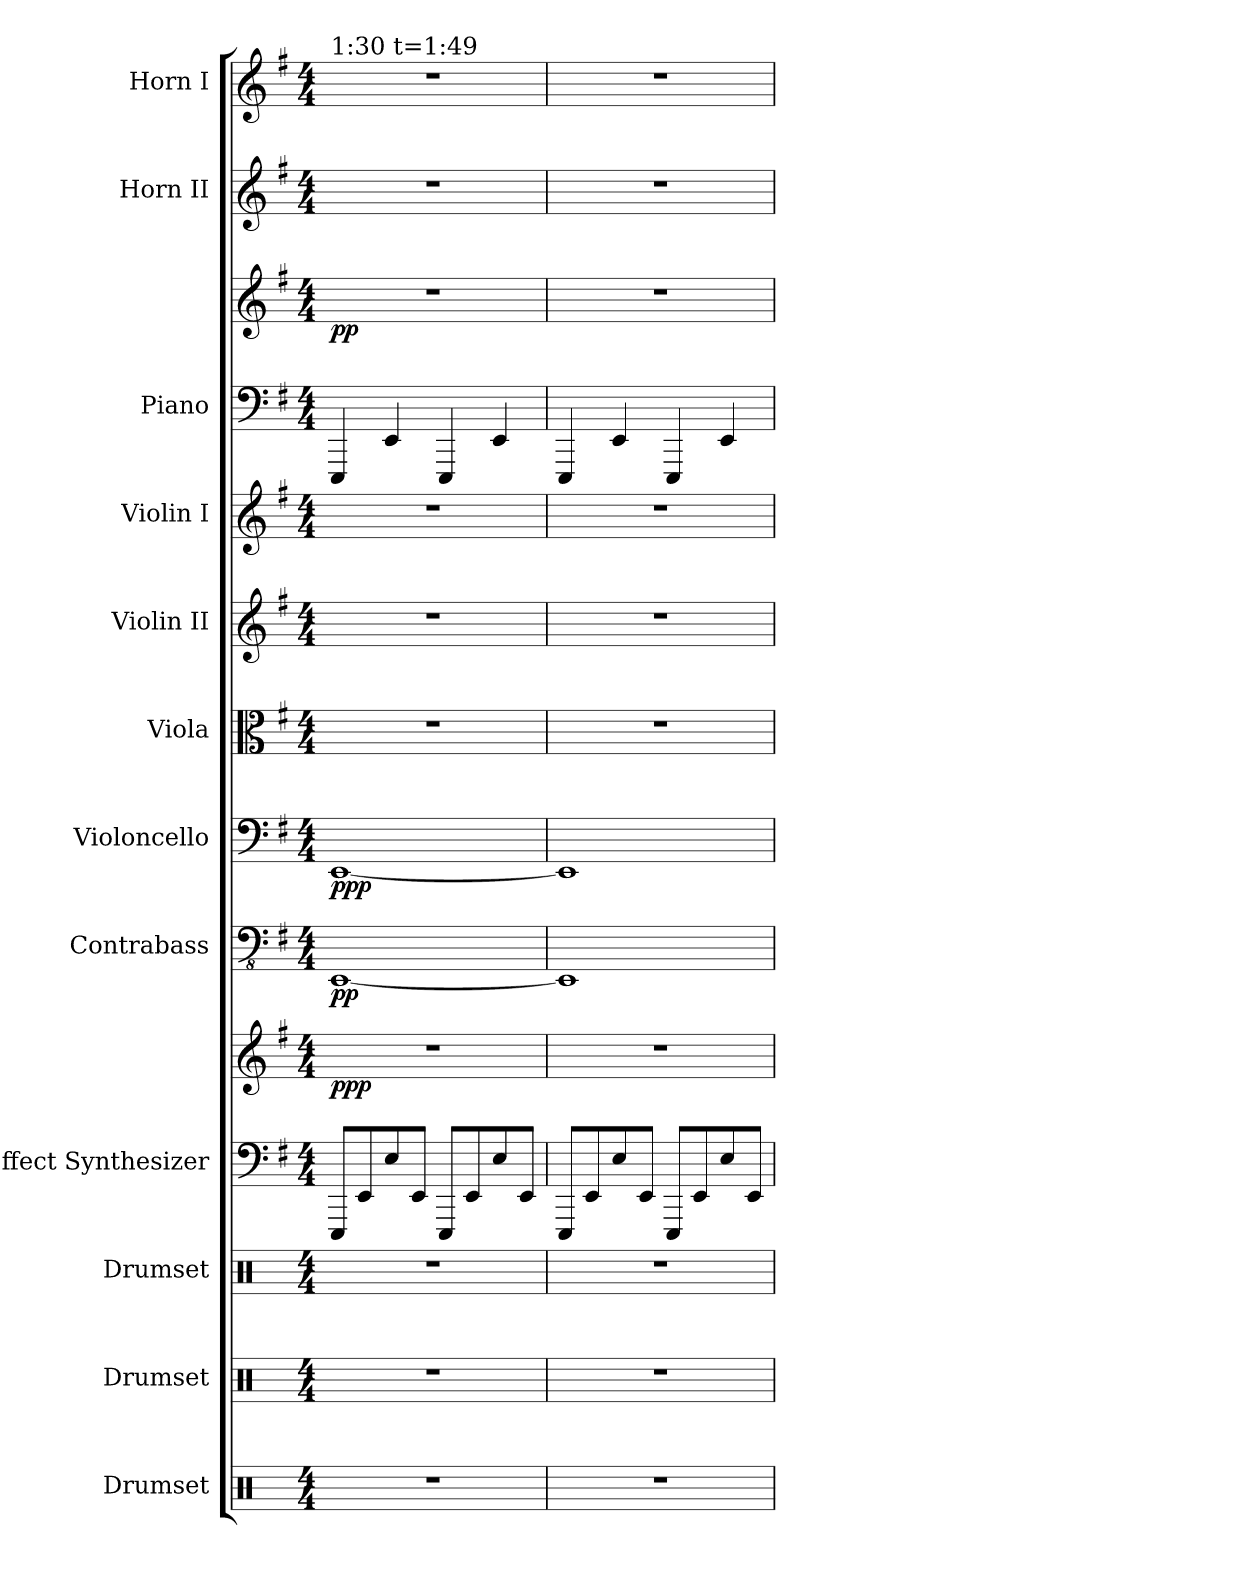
**kern	**kern	**kern	**kern	**kern	**dynam	**kern	**dynam	**kern	**dynam	**kern	**kern	**kern	**kern	**kern	**dynam	**kern	**kern
*part12	*part11	*part10	*part9	*part9	*part9	*part8	*part8	*part7	*part7	*part6	*part5	*part4	*part3	*part3	*part3	*part2	*part1
*staff14	*staff13	*staff12	*staff11	*staff10	*staff10/11	*staff9	*staff9	*staff8	*staff8	*staff7	*staff6	*staff5	*staff4	*staff3	*staff3/4	*staff2	*staff1
*I"Drumset	*I"Drumset	*I"Drumset	*I"Effect Synthesizer	*	*	*I"Contrabass	*	*I"Violoncello	*	*I"Viola	*I"Violin II	*I"Violin I	*I"Piano	*	*	*I"Horn II	*I"Horn I
*I'Drs.	*I'Drs.	*I'Drs.	*I'Synth.	*	*	*	*	*	*	*	*	*	*I'Pno.	*	*	*I'Hn. II	*I'Hn. I
*clefX	*clefX	*clefX	*clefF4	*clefG2	*	*clefFv4	*	*clefF4	*	*clefC3	*clefG2	*clefG2	*clefF4	*clefG2	*	*clefG2	*clefG2
*	*	*	*	*	*	*	*	*	*	*	*	*	*	*	*	*ITrd4c7	*ITrd4c7
*k[]	*k[]	*k[]	*k[f#]	*k[f#]	*	*k[f#]	*	*k[f#]	*	*k[f#]	*k[f#]	*k[f#]	*k[f#]	*k[f#]	*	*k[]	*k[]
*M4/4	*M4/4	*M4/4	*M4/4	*M4/4	*	*M4/4	*	*M4/4	*	*M4/4	*M4/4	*M4/4	*M4/4	*M4/4	*	*M4/4	*M4/4
*MM60	*MM60	*MM60	*MM60	*MM60	*	*MM60	*	*MM60	*	*MM60	*MM60	*MM60	*MM60	*MM60	*	*MM60	*MM60
=1	=1	=1	=1	=1	=1	=1	=1	=1	=1	=1	=1	=1	=1	=1	=1	=1	=1
!	!	!	!	!	!	!	!	!	!	!	!	!	!	!	!	!	!LO:TX:a:t=1&colon;30 t=1&colon;49
!	!	!	!	!	!LO:DY:b	!	!LO:DY:b	!	!LO:DY:b	!	!	!	!	!	!LO:DY:b	!	!
1r	1r	1r	8EEE/L	1r	ppp	[1EEE	pp	[1EE	ppp	1r	1r	1r	4EEE/	1r	pp	1r	1r
.	.	.	8EE/	.	.	.	.	.	.	.	.	.	.	.	.	.	.
.	.	.	8E/	.	.	.	.	.	.	.	.	.	4EE/	.	.	.	.
.	.	.	8EE/J	.	.	.	.	.	.	.	.	.	.	.	.	.	.
.	.	.	8EEE/L	.	.	.	.	.	.	.	.	.	4EEE/	.	.	.	.
.	.	.	8EE/	.	.	.	.	.	.	.	.	.	.	.	.	.	.
.	.	.	8E/	.	.	.	.	.	.	.	.	.	4EE/	.	.	.	.
.	.	.	8EE/J	.	.	.	.	.	.	.	.	.	.	.	.	.	.
=2	=2	=2	=2	=2	=2	=2	=2	=2	=2	=2	=2	=2	=2	=2	=2	=2	=2
1r	1r	1r	8EEE/L	1r	.	1EEE]	.	1EE]	.	1r	1r	1r	4EEE/	1r	.	1r	1r
.	.	.	8EE/	.	.	.	.	.	.	.	.	.	.	.	.	.	.
.	.	.	8E/	.	.	.	.	.	.	.	.	.	4EE/	.	.	.	.
.	.	.	8EE/J	.	.	.	.	.	.	.	.	.	.	.	.	.	.
.	.	.	8EEE/L	.	.	.	.	.	.	.	.	.	4EEE/	.	.	.	.
.	.	.	8EE/	.	.	.	.	.	.	.	.	.	.	.	.	.	.
.	.	.	8E/	.	.	.	.	.	.	.	.	.	4EE/	.	.	.	.
.	.	.	8EE/J	.	.	.	.	.	.	.	.	.	.	.	.	.	.
=	=	=	=	=	=	=	=	=	=	=	=	=	=	=	=	=	=
*-	*-	*-	*-	*-	*-	*-	*-	*-	*-	*-	*-	*-	*-	*-	*-	*-	*-
